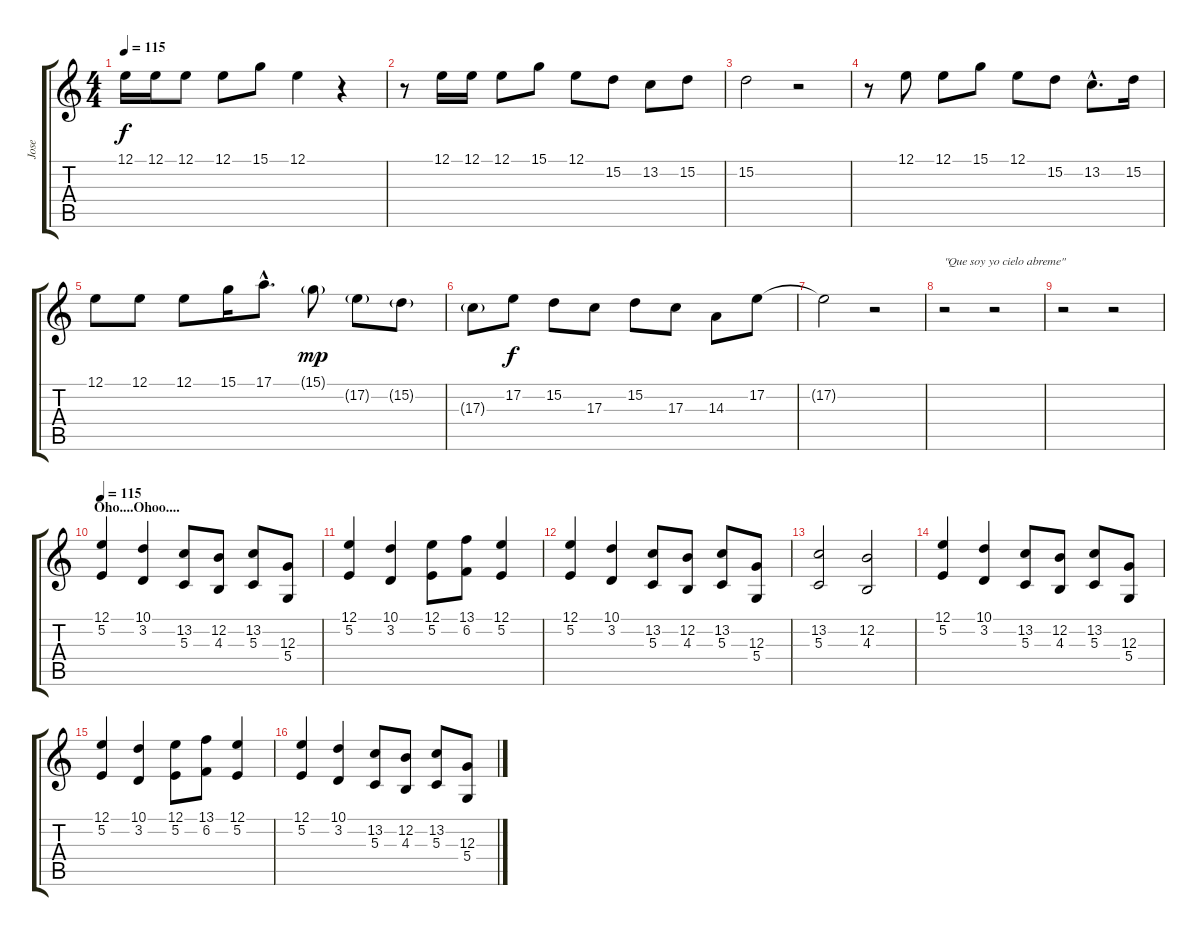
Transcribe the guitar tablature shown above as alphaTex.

\track ("Jose" "Jose") {instrument lead6voice}
\staff {score tabs}
\tuning (E4 B3 G3 D3 A2 E2) {hide}
\ts (4 4)
\tempo 115
\clef g2
\ks c
12.1.16{dy f} 12.1.16 12.1.8 12.1.8 15.1.8 12.1.4 r.4 |
r.8 12.1.16 12.1.16 12.1.8 15.1.8 12.1.8 15.2.8 13.2.8 15.2.8 |
15.2.2 r.2 |
r.8 12.1.8 12.1.8 15.1.8 12.1.8 15.2.8 13.2{hac}.8{d} 15.2.16 |
12.1.8 12.1.8 12.1.8 15.1.16 17.1{hac}.8{d} 15.1{g}.8{dy mp} 17.2{g}.8 15.2{g}.8 |
17.3{g}.8 17.2.8{dy f} 15.2.8 17.3.8 15.2.8 17.3.8 14.3.8 17.2.8 |
17.2{t}.2 r.2 |
r.2{txt "\"Que soy yo cielo abreme\""} r.2 |
r.2 r.2 |
\section ("" "Oho....Ohoo....")
\tempo 115
(12.1 5.2).4{instrument stringensemble1} (10.1 3.2).4 (13.2 5.3).8 (12.2 4.3).8 (13.2 5.3).8 (12.3 5.4).8 |
(12.1 5.2).4 (10.1 3.2).4 (12.1 5.2).8 (13.1 6.2).8 (12.1 5.2).4 |
(12.1 5.2).4 (10.1 3.2).4 (13.2 5.3).8 (12.2 4.3).8 (13.2 5.3).8 (12.3 5.4).8 |
(13.2 5.3).2 (12.2 4.3).2 |
(12.1 5.2).4 (10.1 3.2).4 (13.2 5.3).8 (12.2 4.3).8 (13.2 5.3).8 (12.3 5.4).8 |
(12.1 5.2).4 (10.1 3.2).4 (12.1 5.2).8 (13.1 6.2).8 (12.1 5.2).4 |
(12.1 5.2).4 (10.1 3.2).4 (13.2 5.3).8 (12.2 4.3).8 (13.2 5.3).8 (12.3 5.4).8
